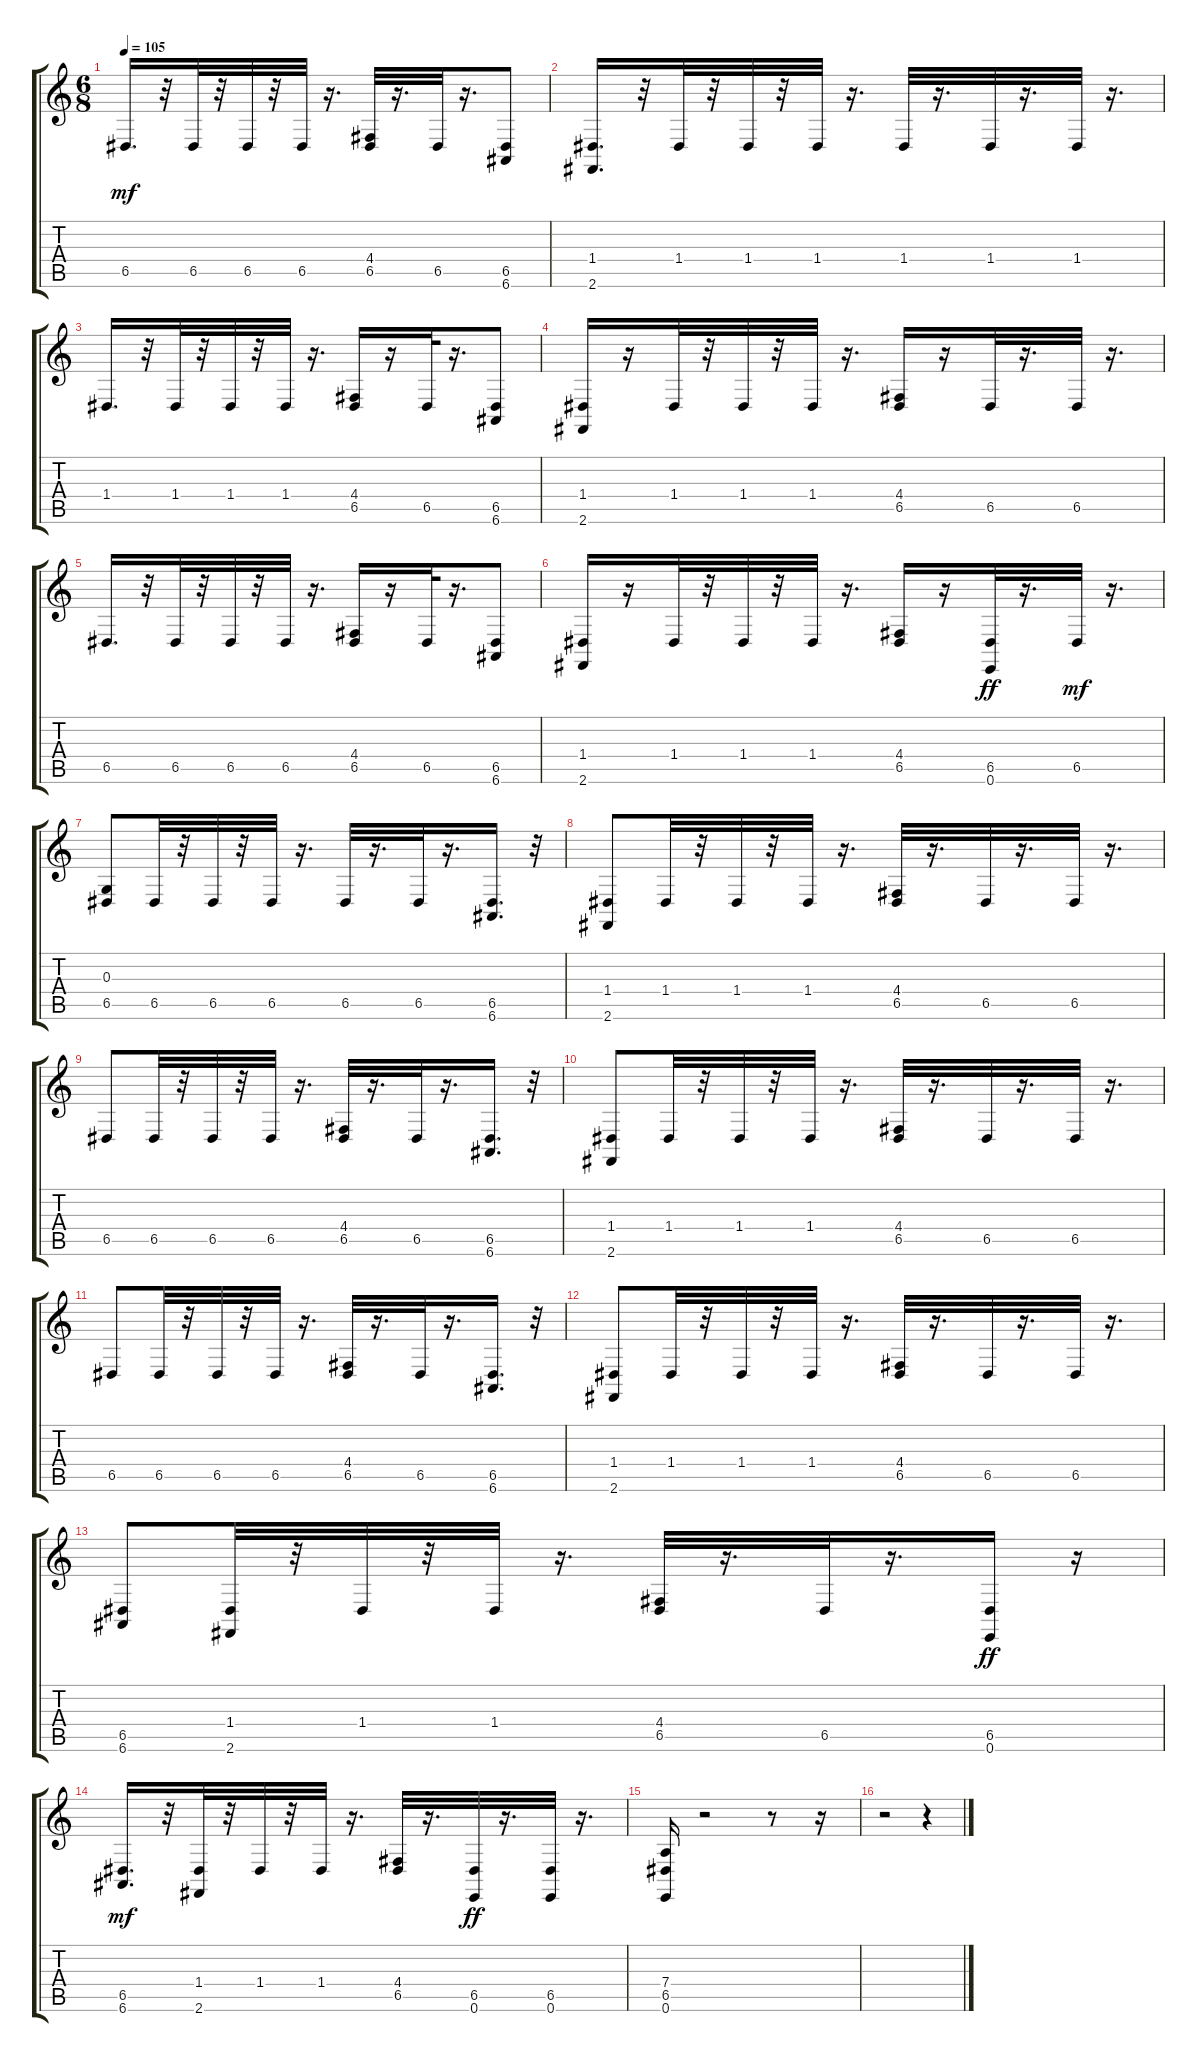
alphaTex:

\track "" {instrument celesta}
\staff {score tabs}
\tuning (E4 B3 G3 D3 A2 E2) {hide}
\ts (6 8)
\tempo 105
\clef g2
\ks c
6.5.16{d dy mf} r.32 6.5.32 r.32 6.5.32 r.32 6.5.32 r.16{d} (4.4 6.5).32 r.16{d} 6.5.32 r.16{d} (6.5 6.6).8 |
(1.4 2.6).16{d} r.32 1.4.32 r.32 1.4.32 r.32 1.4.32 r.16{d} 1.4.32 r.16{d} 1.4.32 r.16{d} 1.4.32 r.16{d} |
1.4.16{d} r.32 1.4.32 r.32 1.4.32 r.32 1.4.32 r.16{d} (4.4 6.5).16 r.16 6.5.32 r.16{d} (6.5 6.6).8 |
(1.4 2.6).16 r.16 1.4.32 r.32 1.4.32 r.32 1.4.32 r.16{d} (4.4 6.5).16 r.16 6.5.32 r.16{d} 6.5.32 r.16{d} |
6.5.16{d} r.32 6.5.32 r.32 6.5.32 r.32 6.5.32 r.16{d} (4.4 6.5).16 r.16 6.5.32 r.16{d} (6.5 6.6).8 |
(1.4 2.6).16 r.16 1.4.32 r.32 1.4.32 r.32 1.4.32 r.16{d} (4.4 6.5).16 r.16 (6.5 0.6).32{dy ff} r.16{d} 6.5.32{dy mf} r.16{d} |
(0.3 6.5).8 6.5.32{instrument drawbarorgan} r.32 6.5.32 r.32 6.5.32 r.16{d} 6.5.32 r.16{d} 6.5.32 r.16{d} (6.5 6.6).16{d} r.32 |
(1.4 2.6).8 1.4.32 r.32 1.4.32 r.32 1.4.32 r.16{d} (4.4 6.5).32 r.16{d} 6.5.32 r.16{d} 6.5.32 r.16{d} |
6.5.8 6.5.32 r.32 6.5.32 r.32 6.5.32 r.16{d} (4.4 6.5).32 r.16{d} 6.5.32 r.16{d} (6.5 6.6).16{d} r.32 |
(1.4 2.6).8 1.4.32 r.32 1.4.32 r.32 1.4.32 r.16{d} (4.4 6.5).32 r.16{d} 6.5.32 r.16{d} 6.5.32 r.16{d} |
6.5.8 6.5.32 r.32 6.5.32 r.32 6.5.32 r.16{d} (4.4 6.5).32 r.16{d} 6.5.32 r.16{d} (6.5 6.6).16{d} r.32 |
(1.4 2.6).8 1.4.32 r.32 1.4.32 r.32 1.4.32 r.16{d} (4.4 6.5).32 r.16{d} 6.5.32 r.16{d} 6.5.32 r.16{d} |
(6.5 6.6).8 (1.4 2.6).32 r.32 1.4.32 r.32 1.4.32 r.16{d} (4.4 6.5).32 r.16{d} 6.5.32 r.16{d} (6.5 0.6).16{dy ff} r.16 |
(6.5 6.6).16{d dy mf} r.32 (1.4 2.6).32 r.32 1.4.32 r.32 1.4.32 r.16{d} (4.4 6.5).32 r.16{d} (6.5 0.6).32{dy ff} r.16{d} (6.5 0.6).32 r.16{d} |
(7.4 6.5 0.6).16 r.2 r.8 r.16 |
r.2 r.4
